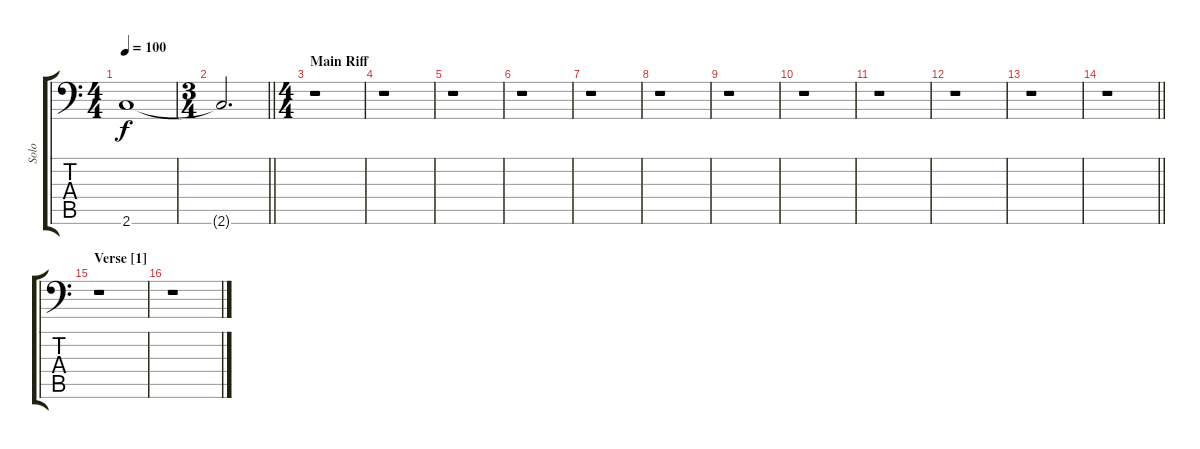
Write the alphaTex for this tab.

\track ("Solo" "Solo") {instrument distortionguitar}
\staff {score tabs}
\tuning (Eb4 Bb3 Gb3 Db3 Ab2 Bb1) {hide}
\ts (4 4)
\tempo 100
\clef f4
\ks c
2.6{t}.1{dy f} |
\ts (3 4)
\barLineRight lightlight
2.6{t}.2{d volume 0} |
\ts (4 4)
\section ("" "Main Riff")
r.1 |
r.1 |
r.1 |
r.1 |
r.1 |
r.1 |
r.1 |
r.1 |
r.1 |
r.1 |
r.1 |
\barLineRight lightlight
r.1 |
\section ("" "Verse [1]")
r.1 |
r.1
